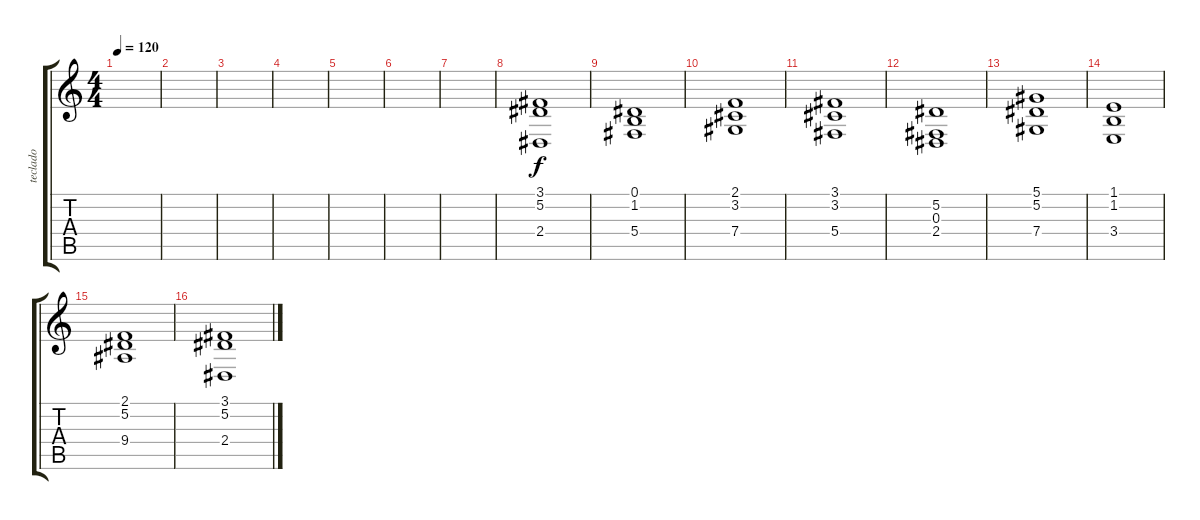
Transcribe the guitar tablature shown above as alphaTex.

\track ("teclado" "teclado") {instrument stringensemble2}
\staff {score tabs}
\tuning (Eb4 Bb3 Gb3 Db3 Ab2 Eb2) {hide}
\ts (4 4)
\tempo 120
\clef g2
\ks c
|
|
|
|
|
|
|
(3.1 5.2 2.4).1 |
(0.1 1.2 5.4).1 |
(2.1 3.2 7.4).1 |
(3.1 3.2 5.4).1 |
(5.2 0.3 2.4).1 |
(5.1 5.2 7.4).1 |
(1.1 1.2 3.4).1 |
(2.1 5.2 9.4).1 |
(3.1 5.2 2.4).1
